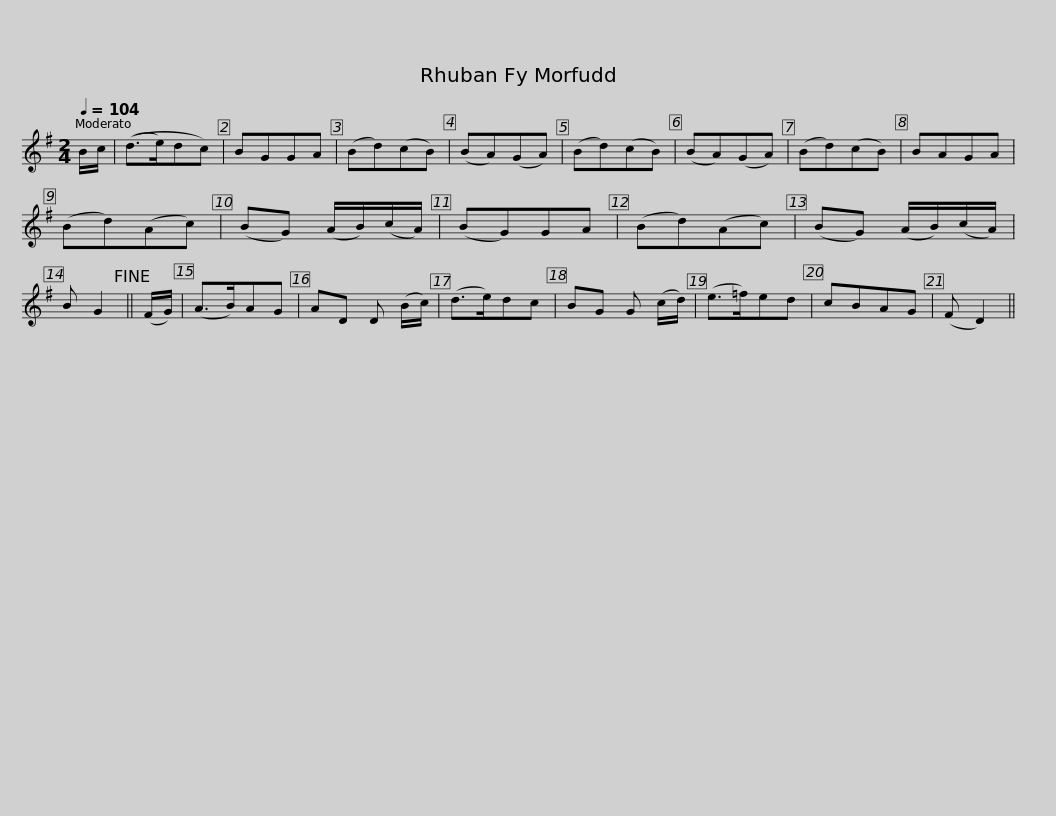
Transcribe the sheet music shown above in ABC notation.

X:1
L:1/8
Q:1/4=104
M:2/4
I:linebreak $
K:G
V:1 treble
V:1
 B/c/ | ((d>e)dc) | BGGA | (Bd)(cB) | (BA)(GA) | %5
 (Bd)(cB) | (BA)(GA) | (Bd)(cB) | BAGA | (Bd)(Ac) | %10
 (BG) (A/B/)(c/A/) |$ (BG)GA | (Bd)(Ac) | (BG) (A/B/)(c/A/) | B G2!fine! || %15
 (F/G/) | (A>B)AG | AD D (B/c/) | (d>e)dc | BG G (c/d/) | %20
 (e>=f)ed |$ cBAG | (F D2) || %23
